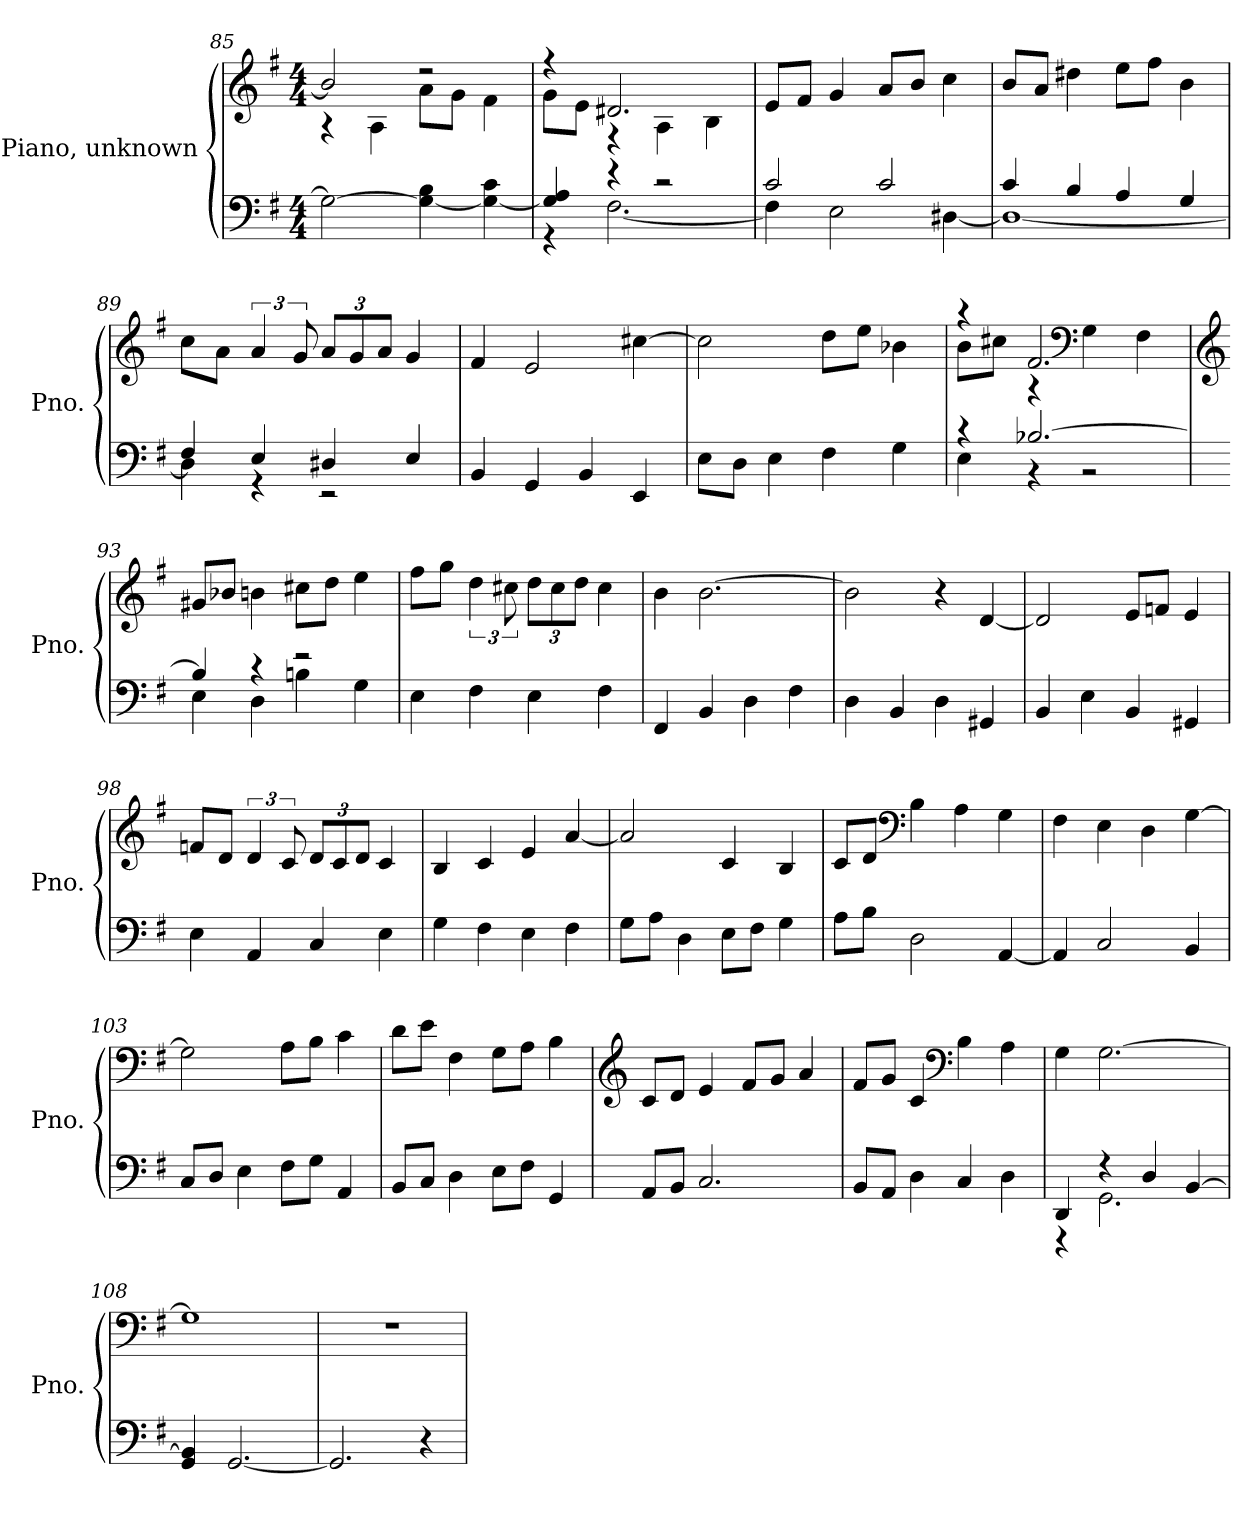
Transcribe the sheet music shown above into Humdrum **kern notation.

**kern	**kern
*part1	*part1
*staff2	*staff1
*I"Piano, unknown	*
*I'Pno.	*
*clefF4	*clefG2
*k[f#]	*k[f#]
*M4/4	*M4/4
=85	=85
*	*^
2G\_	2b/]	4r
.	.	4A\
4G\_ 4B\	2r	8a\L
.	.	8g\J
4G\_ 4c\	.	4f#\
=86	=86	=86
*^	*	*
4G/] 4A/	4r	4r	8g\L
.	.	.	8e\J
4r	[2.F#\	2.d#X/	4r
2r	.	.	4A\
.	.	.	4B\
*	*	*v	*v
=87	=87	=87
2c/	4F#\]	8e/L
.	.	8f#/J
.	2E\	4g/
2c/	.	8a/L
.	.	8b/J
.	[4D#X\	4cc\
!!LO:LB:g=z
=88	=88	=88
4c/	1D#_	8b/L
.	.	8a/J
4B/	.	4dd#X\
4A/	.	8ee\L
.	.	8ff#\J
4G/	.	4b\
=89	=89	=89
4F#/	4D#\]	8cc\L
.	.	8a\J
4E/	4r	6a/
.	.	12g/
*	*	*Xbrackettup
4D#X/	2r	12a/L
.	.	12g/
.	.	12a/J
4E/	.	4g/
*v	*v	*
=90	=90
4BB/	4f#/
4GG/	2e/
4BB/	.
4EE/	[4cc#X\
=91	=91
8E\L	2cc#\]
8D\J	.
4E\	.
4F#\	8dd\L
.	8ee\J
4G\	4b-X\
=92	=92
*^	*^
4r	4E\	4r	8b\L
.	.	.	8cc#X\J
[2.B-X/	4r	2.f#/	4r
*	*	*clefF4	*
.	2r	.	4G\
.	.	.	4F#\
*	*	*v	*v
!!LO:LB:g=z
=93	=93	=93
*	*	*clefG2
4B-/]	4E\	8g#X/L
.	.	8b-X/J
4r	4D\	4bn\
2r	4Bn\	8cc#X\L
.	.	8dd\J
.	4G\	4ee\
*v	*v	*
=94	=94
4E\	8ff#\L
.	8gg\J
*	*brackettup
4F#\	6dd\
.	12cc#X\
*	*Xbrackettup
4E\	12dd\L
.	12cc#\
.	12dd\J
4F#\	4cc#\
=95	=95
4FF#/	4b\
4BB/	[2.b\
4D\	.
4F#\	.
=96	=96
4D\	2b\]
4BB/	.
4D\	4r
4GG#X/	[4d/
=97	=97
4BB/	2d/]
4E\	.
4BB/	8e/L
.	8fn/J
4GG#X/	4e/
!!LO:LB:g=z
=98	=98
4E\	8fn/L
.	8d/J
*	*brackettup
4AA/	6d/
.	12c/
*	*Xbrackettup
4C/	12d/L
.	12c/
.	12d/J
4E\	4c/
=99	=99
4G\	4B/
4F#\	4c/
4E\	4e/
4F#\	[4a/
=100	=100
8G\L	2a/]
8A\J	.
4D\	.
8E\L	4c/
8F#\J	.
4G\	4B/
=101	=101
8A\L	8c/L
8B\J	8d/J
*	*clefF4
2D\	4B\
.	4A\
[4AA/	4G\
=102	=102
4AA/]	4F#\
2C/	4E\
.	4D\
4BB/	[4G\
=103	=103
8C/L	2G\]
8D/J	.
4E\	.
8F#\L	8A\L
8G\J	8B\J
4AA/	4c\
!!LO:LB:g=z
=104	=104
8BB/L	8d\L
8C/J	8e\J
4D\	4F#\
8E\L	8G\L
8F#\J	8A\J
4GG/	4B\
=105	=105
*	*clefG2
8AA/L	8c/L
8BB/J	8d/J
2.C/	4e/
.	8f#/L
.	8g/J
.	4a/
=106	=106
8BB/L	8f#/L
8AA/J	8g/J
4D\	4c/
*	*clefF4
4C/	4B\
4D\	4A\
=107	=107
*^	*
4DD/	4r	4G\
4r	2.GG\	[2.G\
4D/	.	.
[4BB/	.	.
*v	*v	*
=108	=108
4GG/ 4BB/]	1G]
[2.GG/	.
=109	=109
2.GG/]	1r
4r	.
=	=
*-	*-
